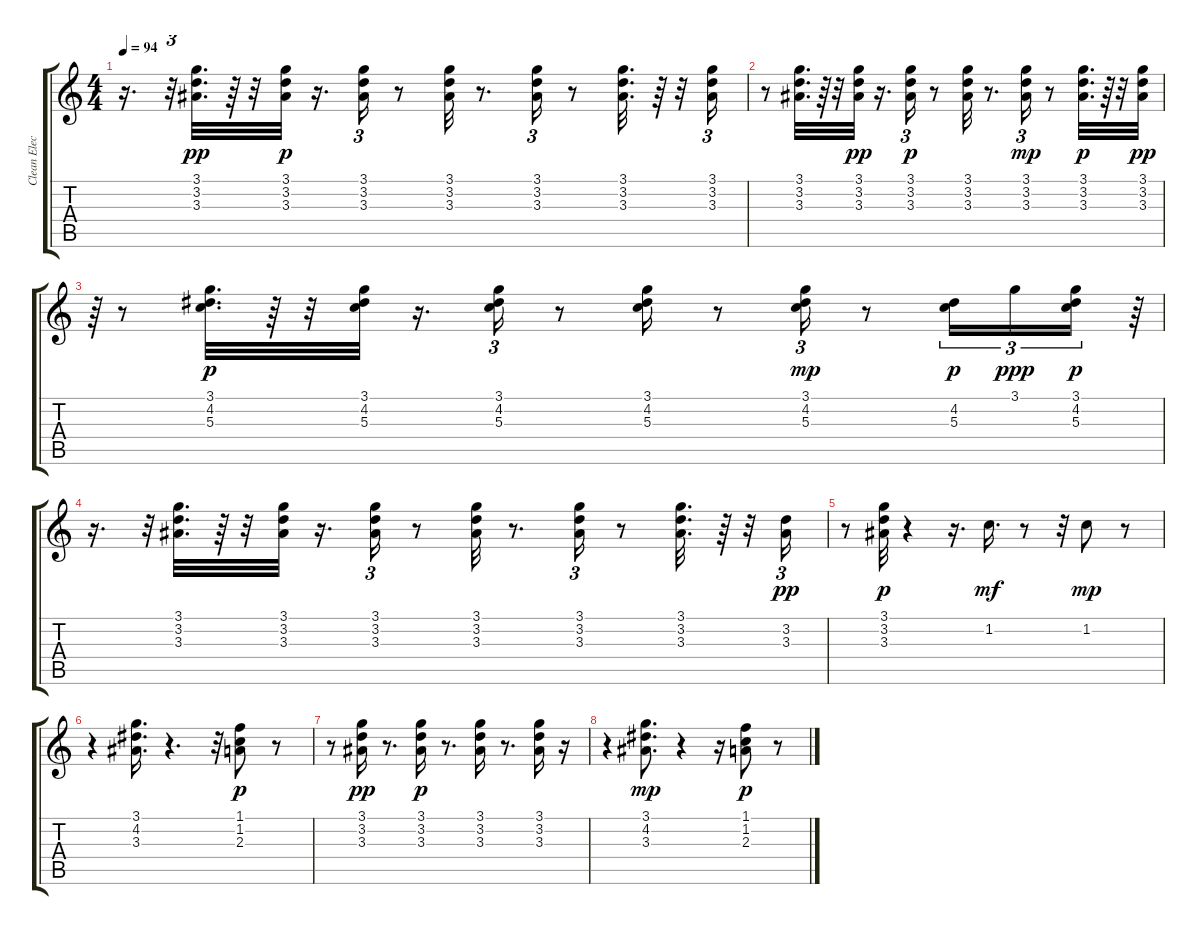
\track ("Clean Electric" "Clean Elec") {instrument electricguitarclean}
\staff {score tabs}
\tuning (E4 B3 G3 D3 A2 E2) {hide}
\ts (4 4)
\tempo 94
\clef g2
\ks c
r.16{d dy p} r.32{tu (3 2)} (3.1 3.2 3.3).32{d dy pp} r.64 r.32 (3.1 3.2 3.3).32{dy p} r.16{d} (3.1 3.2 3.3).16{tu (3 2)} r.8 (3.1 3.2 3.3).32 r.8{d} (3.1 3.2 3.3).16{tu (3 2)} r.8 (3.1 3.2 3.3).32{d} r.64 r.32 (3.1 3.2 3.3).16{tu (3 2)} |
r.8 (3.1 3.2 3.3).32{d} r.64 r.32 (3.1 3.2 3.3).32{dy pp} r.16{d} (3.1 3.2 3.3).16{tu (3 2) dy p} r.8 (3.1 3.2 3.3).32 r.8{d} (3.1 3.2 3.3).16{tu (3 2) dy mp} r.8 (3.1 3.2 3.3).32{d dy p} r.64 r.32 (3.1 3.2 3.3).32{dy pp} |
r.64{tu (3 2)} r.8 (3.1 4.2 5.3).32{d dy p} r.64 r.32 (3.1 4.2 5.3).32 r.16{d} (3.1 4.2 5.3).16{tu (3 2)} r.8 (3.1 4.2 5.3).16 r.8 (3.1 4.2 5.3).16{tu (3 2) dy mp} r.8 (4.2 5.3).16{tu (3 2) dy p} 3.1.16{tu (3 2) dy ppp} (3.1 4.2 5.3).16{tu (3 2) dy p} r.64{tu (3 2)} |
r.16{d} r.32{tu (3 2)} (3.1 3.2 3.3).32{d} r.64 r.32 (3.1 3.2 3.3).32 r.16{d} (3.1 3.2 3.3).16{tu (3 2)} r.8 (3.1 3.2 3.3).32 r.8{d} (3.1 3.2 3.3).16{tu (3 2)} r.8 (3.1 3.2 3.3).32{d} r.64 r.32 (3.2 3.3).16{tu (3 2) dy pp} |
r.8 (3.1 3.2 3.3).32{dy p} r.4 r.16{d} 1.2.16{d dy mf} r.8 r.32 1.2.8{dy mp} r.8 |
r.4 (3.1 4.2 3.3).16{d} r.4{d} r.32 (1.1 1.2 2.3).8{dy p} r.8 |
r.8 (3.1 3.2 3.3).16{dy pp} r.8{d} (3.1 3.2 3.3).16{dy p} r.8{d} (3.1 3.2 3.3).16 r.8{d} (3.1 3.2 3.3).16 r.16 |
r.4 (3.1 4.2 3.3).8{d dy mp} r.4 r.16 (1.1 1.2 2.3).8{dy p} r.8
